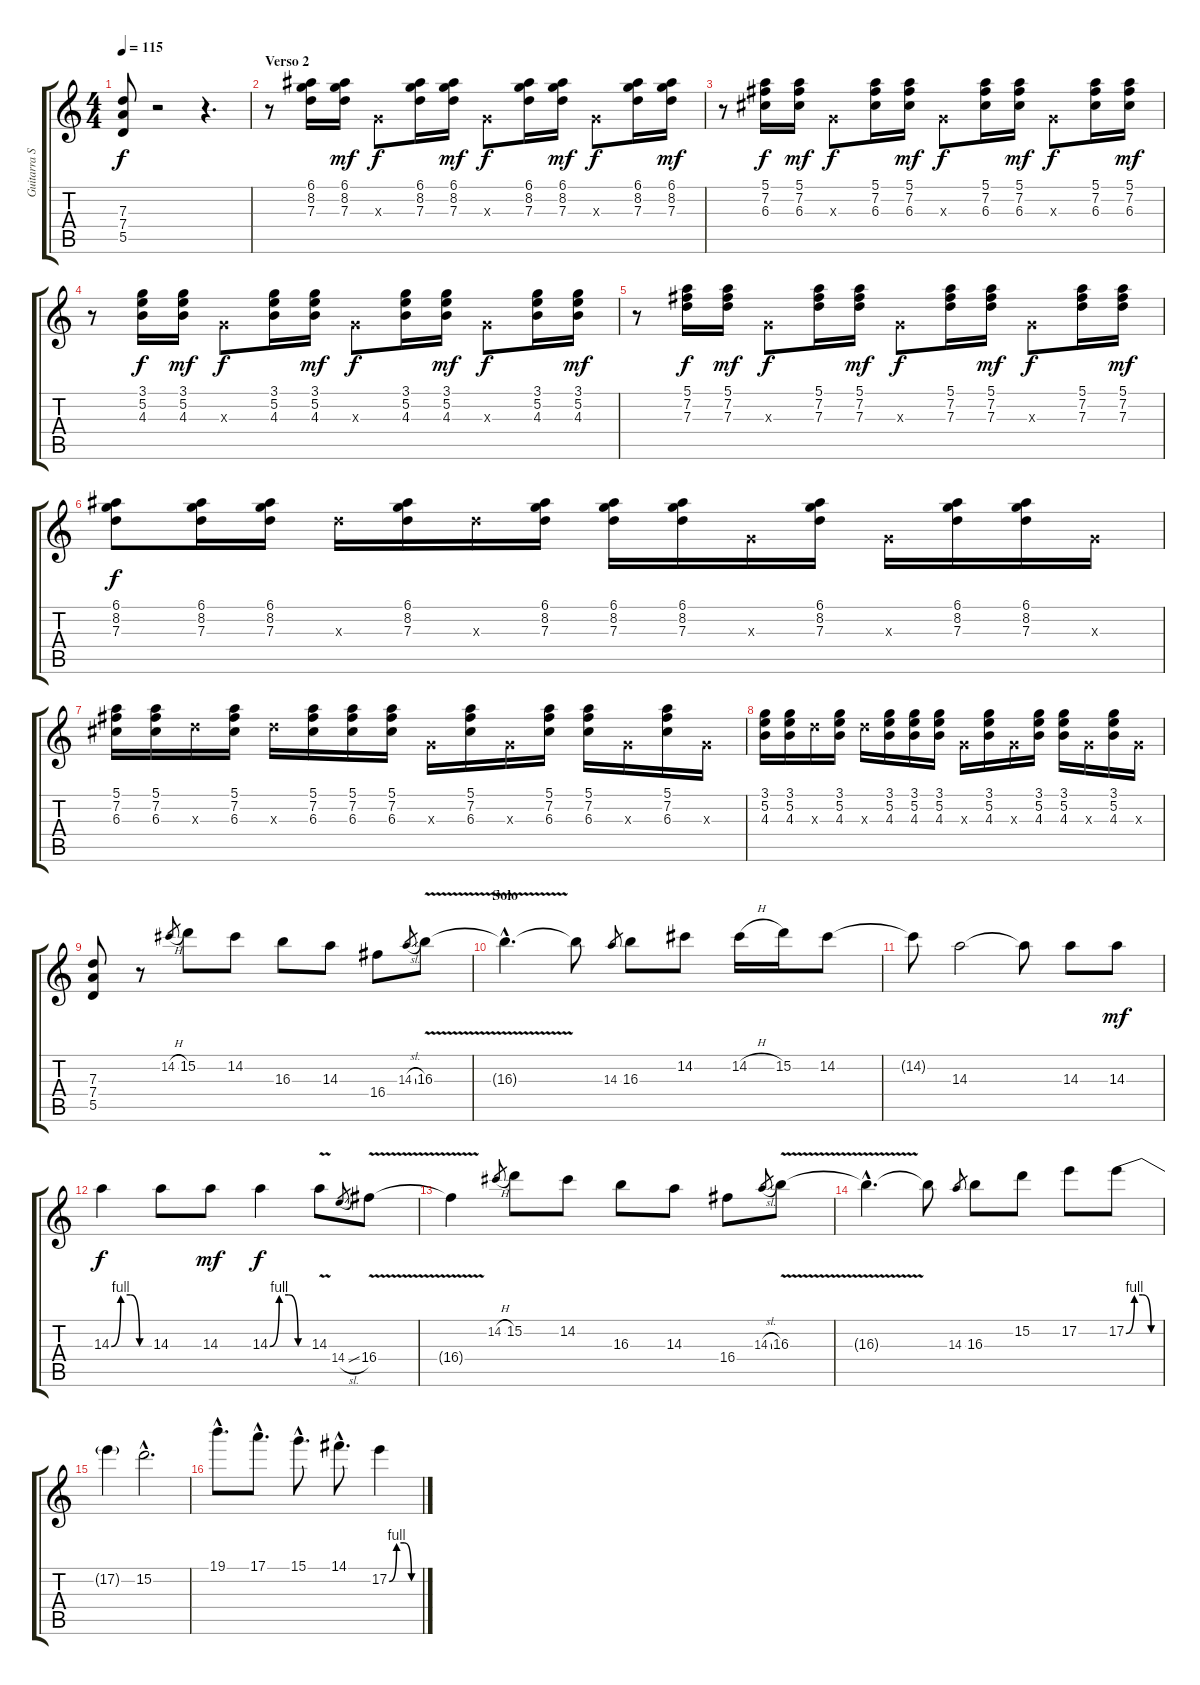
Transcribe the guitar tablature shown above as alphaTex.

\track ("Guitarra Solo" "Guitarra S") {instrument distortionguitar}
\staff {score tabs}
\tuning (E4 B3 G3 D3 A2 E2) {hide}
\ts (4 4)
\tempo 115
\clef g2
\ks c
(7.3 7.4 5.5).8{dy f} r.2 r.4{d} |
\section ("" "Verso 2")
r.8{instrument electricguitarclean} (6.1 8.2 7.3).16 (6.1 8.2 7.3).16{dy mf} 0.3{x}.8{dy f} (6.1 8.2 7.3).16 (6.1 8.2 7.3).16{dy mf} 0.3{x}.8{dy f} (6.1 8.2 7.3).16 (6.1 8.2 7.3).16{dy mf} 0.3{x}.8{dy f} (6.1 8.2 7.3).16 (6.1 8.2 7.3).16{dy mf} |
r.8{instrument electricguitarclean} (5.1 7.2 6.3).16{dy f} (5.1 7.2 6.3).16{dy mf} 0.3{x}.8{dy f} (5.1 7.2 6.3).16 (5.1 7.2 6.3).16{dy mf} 0.3{x}.8{dy f} (5.1 7.2 6.3).16 (5.1 7.2 6.3).16{dy mf} 0.3{x}.8{dy f} (5.1 7.2 6.3).16 (5.1 7.2 6.3).16{dy mf} |
r.8{instrument electricguitarclean} (3.1 5.2 4.3).16{dy f} (3.1 5.2 4.3).16{dy mf} 0.3{x}.8{dy f} (3.1 5.2 4.3).16 (3.1 5.2 4.3).16{dy mf} 0.3{x}.8{dy f} (3.1 5.2 4.3).16 (3.1 5.2 4.3).16{dy mf} 0.3{x}.8{dy f} (3.1 5.2 4.3).16 (3.1 5.2 4.3).16{dy mf} |
r.8{instrument electricguitarclean} (5.1 7.2 7.3).16{dy f} (5.1 7.2 7.3).16{dy mf} 0.3{x}.8{dy f} (5.1 7.2 7.3).16 (5.1 7.2 7.3).16{dy mf} 0.3{x}.8{dy f} (5.1 7.2 7.3).16 (5.1 7.2 7.3).16{dy mf} 0.3{x}.8{dy f} (5.1 7.2 7.3).16 (5.1 7.2 7.3).16{dy mf} |
(6.1 8.2 7.3).8{dy f instrument electricguitarclean} (6.1 8.2 7.3).16 (6.1 8.2 7.3).16 7.3{x}.16 (6.1 8.2 7.3).16 7.3{x}.16 (6.1 8.2 7.3).16 (6.1 8.2 7.3).16 (6.1 8.2 7.3).16 0.3{x}.16 (6.1 8.2 7.3).16 0.3{x}.16 (6.1 8.2 7.3).16 (6.1 8.2 7.3).16 0.3{x}.16 |
(5.1 7.2 6.3).16{instrument electricguitarclean} (5.1 7.2 6.3).16 7.3{x}.16 (5.1 7.2 6.3).16 7.3{x}.16 (5.1 7.2 6.3).16 (5.1 7.2 6.3).16 (5.1 7.2 6.3).16 0.3{x}.16 (5.1 7.2 6.3).16 0.3{x}.16 (5.1 7.2 6.3).16 (5.1 7.2 6.3).16 0.3{x}.16 (5.1 7.2 6.3).16 0.3{x}.16 |
(3.1 5.2 4.3).16{instrument electricguitarclean} (3.1 5.2 4.3).16 7.3{x}.16 (3.1 5.2 4.3).16 7.3{x}.16 (3.1 5.2 4.3).16 (3.1 5.2 4.3).16 (3.1 5.2 4.3).16 0.3{x}.16 (3.1 5.2 4.3).16 0.3{x}.16 (3.1 5.2 4.3).16 (3.1 5.2 4.3).16 0.3{x}.16 (3.1 5.2 4.3).16 0.3{x}.16 |
(7.3 7.4 5.5).8 r.8 14.2{h}.8{gr} 15.2.8{volume 16 instrument distortionguitar} 14.2.8 16.3.8 14.3.8 16.4.8 14.3{sl}.8{gr} 16.3{v}.8 |
\section ("" "Solo")
16.3{hac t}.4{d} 16.3{t}.8 14.3.8{gr} 16.3.8 14.2.8 14.2{h}.16 15.2.16 14.2.8 |
14.2{t}.8 14.3.2 14.3{t}.8 14.3.8 14.3.8{dy mf} |
14.3{be (custom 0 0 15 4 30 4 45 0 60 0)}.4{dy f} 14.3.8 14.3.8{dy mf} 14.3{be (custom 0 0 15 4 30 4 45 0 60 0)}.4{dy f} 14.3{v}.8 14.4{sl}.8{gr} 16.4{v}.8 |
16.4{t}.4 14.2{h}.8{gr} 15.2.8 14.2.8 16.3.8 14.3.8 16.4.8 14.3{sl}.8{gr} 16.3{v}.8 |
16.3{hac t}.4{d} 16.3{t}.8 14.3.8{gr} 16.3.8 15.2.8 17.2.8 17.2{be (custom 0 0 15 4 30 4 45 0 60 0)}.8 |
17.2{t}.4 15.2{hac}.2{d} |
19.1{hac}.8{d} 17.1{hac}.8{d} 15.1{hac}.8{d} 14.1{hac}.8{d} 17.2{be (custom 0 0 15 4 30 4 45 0 60 0)}.4
